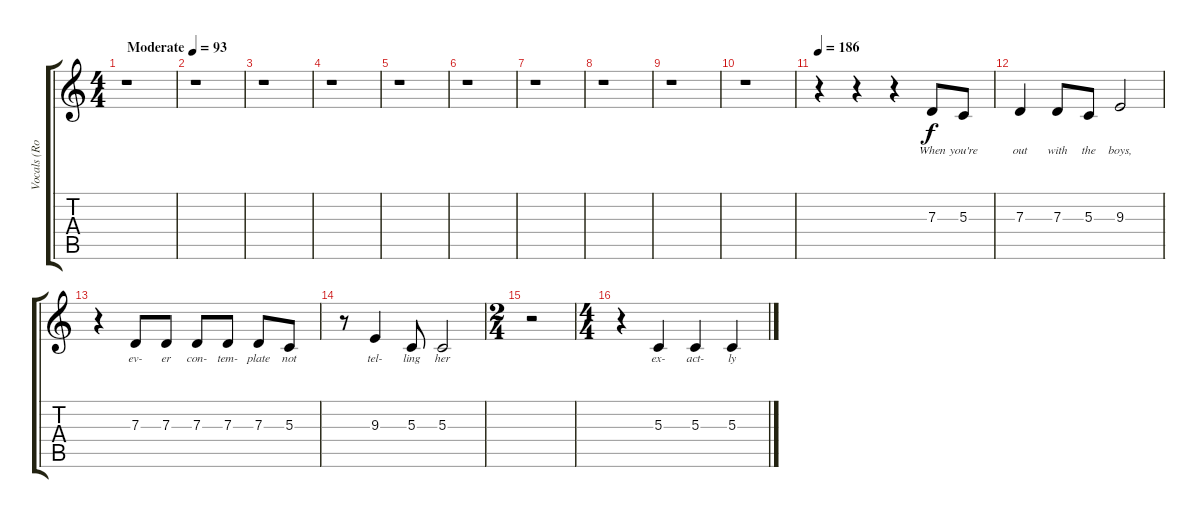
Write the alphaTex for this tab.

\track ("Vocals (Rob)" "Vocals (Ro") {instrument acousticgrandpiano}
\staff {score tabs}
\tuning (E4 B3 G3 D3 A2 D2) {hide}
\ts (4 4)
\tempo (93 "Moderate")
\clef g2
\ks c
r.1{dy f instrument acousticgrandpiano} |
r.1 |
r.1 |
r.1 |
r.1 |
r.1 |
r.1 |
r.1 |
r.1 |
r.1 |
\tempo 186
r.4 r.4 r.4 7.3.8{lyrics (0 "When") lyrics (1 "") lyrics (2 "") lyrics (3 "") lyrics (4 "")} 5.3.8{lyrics (0 "you're") lyrics (1 "") lyrics (2 "") lyrics (3 "") lyrics (4 "")} |
7.3.4{lyrics (0 "out") lyrics (1 "") lyrics (2 "") lyrics (3 "") lyrics (4 "")} 7.3.8{lyrics (0 "with") lyrics (1 "") lyrics (2 "") lyrics (3 "") lyrics (4 "")} 5.3.8{lyrics (0 "the") lyrics (1 "") lyrics (2 "") lyrics (3 "") lyrics (4 "")} 9.3.2{lyrics (0 "boys,") lyrics (1 "") lyrics (2 "") lyrics (3 "") lyrics (4 "")} |
r.4 7.3.8{lyrics (0 "ev-") lyrics (1 "") lyrics (2 "") lyrics (3 "") lyrics (4 "")} 7.3.8{lyrics (0 "er") lyrics (1 "") lyrics (2 "") lyrics (3 "") lyrics (4 "")} 7.3.8{lyrics (0 "con-") lyrics (1 "") lyrics (2 "") lyrics (3 "") lyrics (4 "")} 7.3.8{lyrics (0 "tem-") lyrics (1 "") lyrics (2 "") lyrics (3 "") lyrics (4 "")} 7.3.8{lyrics (0 "plate") lyrics (1 "") lyrics (2 "") lyrics (3 "") lyrics (4 "")} 5.3.8{lyrics (0 "not") lyrics (1 "") lyrics (2 "") lyrics (3 "") lyrics (4 "")} |
r.8 9.3.4{lyrics (0 "tel-") lyrics (1 "") lyrics (2 "") lyrics (3 "") lyrics (4 "")} 5.3.8{lyrics (0 "ling") lyrics (1 "") lyrics (2 "") lyrics (3 "") lyrics (4 "")} 5.3.2{lyrics (0 "her") lyrics (1 "") lyrics (2 "") lyrics (3 "") lyrics (4 "")} |
\ts (2 4)
r.2 |
\ts (4 4)
r.4 5.3.4{lyrics (0 "ex-") lyrics (1 "") lyrics (2 "") lyrics (3 "") lyrics (4 "")} 5.3.4{lyrics (0 "act-") lyrics (1 "") lyrics (2 "") lyrics (3 "") lyrics (4 "")} 5.3.4{lyrics (0 "ly") lyrics (1 "") lyrics (2 "") lyrics (3 "") lyrics (4 "")}
